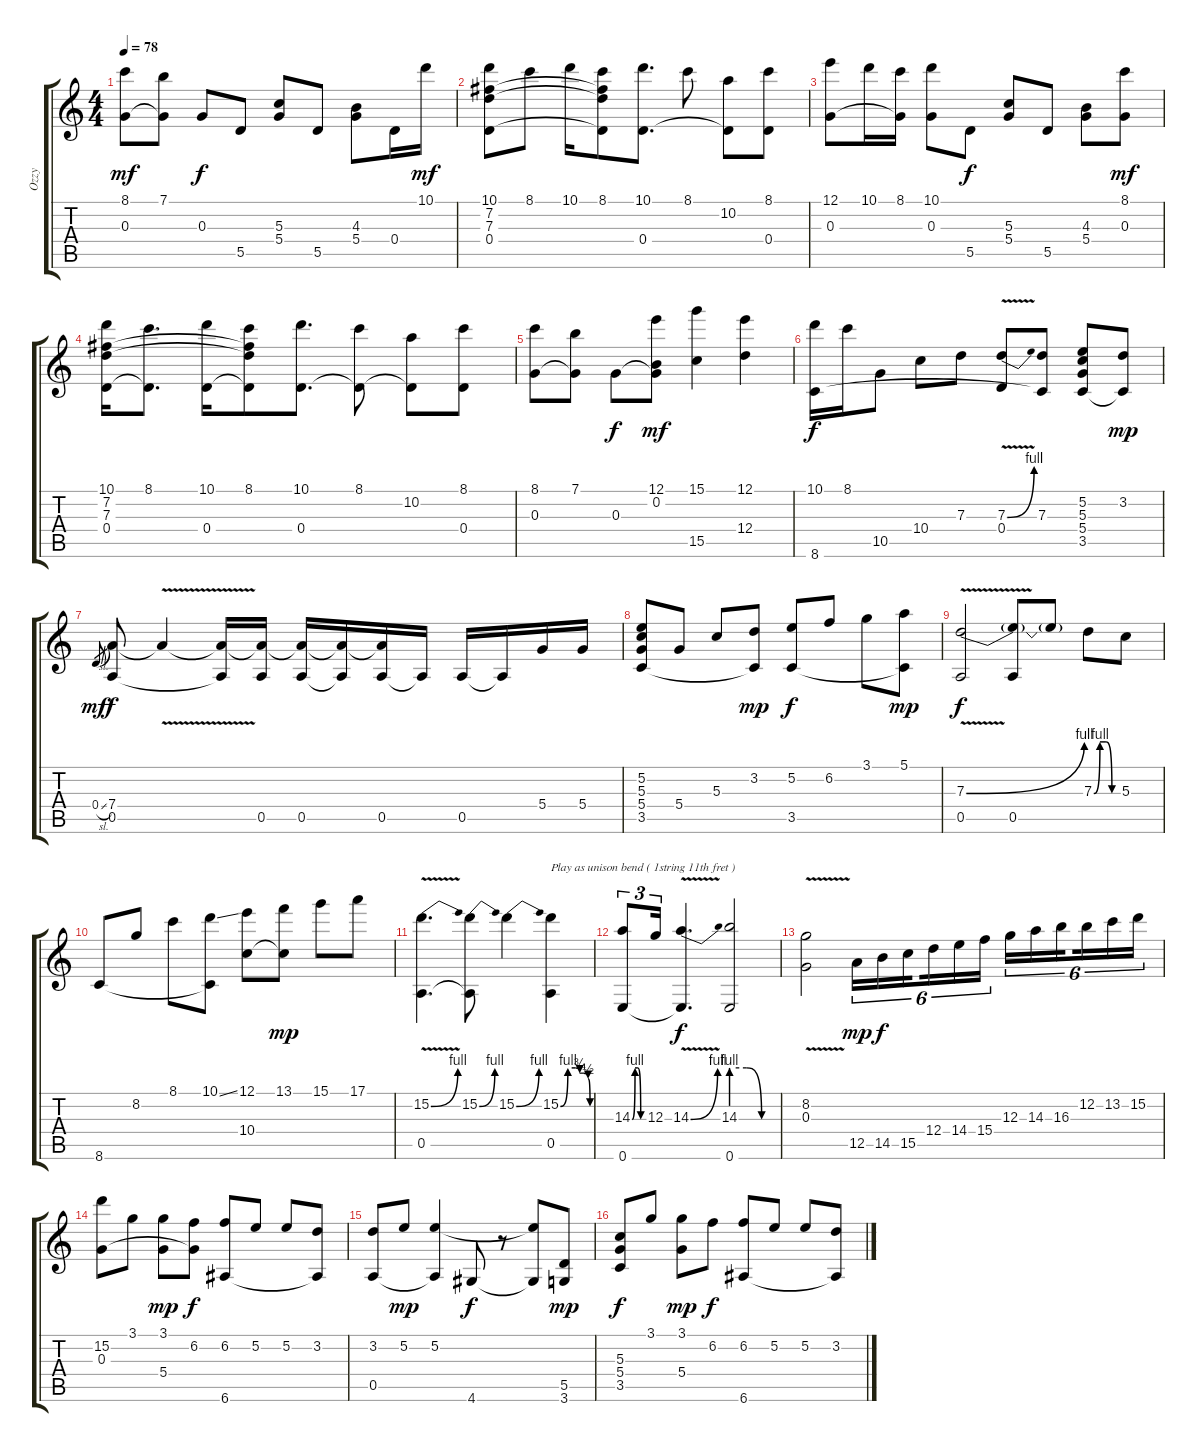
\track ("Ozzy" "Ozzy") {instrument electricguitarjazz}
\staff {score tabs}
\tuning (E4 B3 G3 D3 A2 E2) {hide}
\ts (4 4)
\tempo 78
\clef g2
\ks c
(8.1 0.3).8{dy mf} (7.1 0.3{t}).8 0.3.8{dy f} 5.5.8 (5.3 5.4).8 5.5.8 (4.3 5.4).8 0.4.16 10.1.16{dy mf} |
(10.1 7.2 7.3 0.4).8 8.1.8 10.1.16 (8.1 7.2{t} 7.3{t} 0.4{t}).8 (10.1 0.4).8{d} 8.1.8 (10.2 0.4{t}).8 (8.1 0.4).8 |
(12.1 0.3).8 10.1.16 (8.1 0.3{t}).16 (10.1 0.3).8 5.5.8{dy f} (5.3 5.4).8 5.5.8 (4.3 5.4).8 (8.1 0.3).8{dy mf} |
(10.1 7.2 7.3 0.4).16 (8.1 0.4{t}).8{d} (10.1 0.4).16 (8.1 7.2{t} 7.3{t} 0.4{t}).8 (10.1 0.4).8{d} (8.1 0.4{t}).8 (10.2 0.4{t}).8 (8.1 0.4).8 |
(8.1 0.3).8 (7.1 0.3{t}).8 0.3.8{dy f} (12.1 0.2 0.3{t}).8{dy mf} (15.1 15.5).4 (12.1 12.4).4 |
(10.1 8.6).16{dy f} 8.1.16 10.5.8 10.4.8 7.3.8 (7.3{be (bend 0 0 60 4) v} 0.4).8 (7.3 8.6{t}).8 (5.2 5.3 5.4 3.5).8 (3.2 3.5{t}).8{dy mp} |
0.4{sl}.8{gr dy mf} (7.4 0.5).8{dy f} 7.4{v t}.4 (7.4{t} 0.5{t}).16 (7.4{t} 0.5).16 (7.4{t} 0.5).16 (7.4{t} 0.5{t}).16 (7.4{t} 0.5).16 0.5{t}.16 0.5.16 0.5{t}.16 5.4.16 5.4.16 |
(5.2 5.3 5.4 3.5).8 5.4.8 5.3.8 (3.2 3.5{t}).8{dy mp} (5.2 3.5).8{dy f} 6.2.8 3.1.8 (5.1 3.5{t}).8{dy mp} |
(7.3{be (bend 0 0 60 4) v} 0.5).2{dy f} (7.3{t} 0.5).8 7.3{t}.8 7.3{be (custom 0 0 15 4 30 4 45 0 60 0)}.8 5.3.8 |
8.6.8 8.2.8 8.1.8 (10.1{ss} 8.6{t}).8 (12.1 10.4).8 (13.1 10.4{t}).8{dy mp} 15.1.8 17.1.8 |
(15.2{be (bend 0 0 60 4) v} 0.5).4{d} (15.2{be (bend 0 0 60 4)} 0.5{t}).8 15.2{be (bend 0 0 60 4)}.4 (15.2{be (custom 0 0 15 4 30 4 39 3 41 3 43 3 45 3 47 3 56 2 60 0)} 0.5).4{txt "Play as unison bend ( 1string 11th fret )"} |
(14.3{be (custom 0 0 15 4 30 4 45 0 60 0)} 0.6).8{tu (3 2)} 12.3.16{tu (3 2)} (14.3{be (bend 0 0 60 4) v} 0.6{t}).4{d dy f} (14.3{be (custom 0 4 20 4 40 0 60 0)} 0.6).2 |
(8.2{v} 0.3).2 12.5.16{tu (6 4) dy mp} 14.5.16{tu (6 4) dy f} 15.5.16{tu (6 4) beam splitsecondary} 12.4.16{tu (6 4)} 14.4.16{tu (6 4)} 15.4.16{tu (6 4)} 12.3.16{tu (6 4)} 14.3.16{tu (6 4)} 16.3.16{tu (6 4) beam splitsecondary} 12.2.16{tu (6 4)} 13.2.16{tu (6 4)} 15.2.16{tu (6 4)} |
(15.2 0.3).8 3.1.8 (3.1 5.4).8{dy mp} (6.2 0.3{t}).8{dy f} (6.2 6.6).8 5.2.8 5.2.8 (3.2 6.6{t}).8 |
(3.2 0.5).8 5.2.8{dy mp} (5.2 0.5{t}).4 4.6.8{dy f} r.8 (5.2{t} 4.6{t}).8 (5.5 3.6).8{dy mp} |
(5.3 5.4 3.5).8{dy f} 3.1.8 (3.1 5.4).8{dy mp} 6.2.8{dy f} (6.2 6.6).8 5.2.8 5.2.8 (3.2 6.6{t}).8
